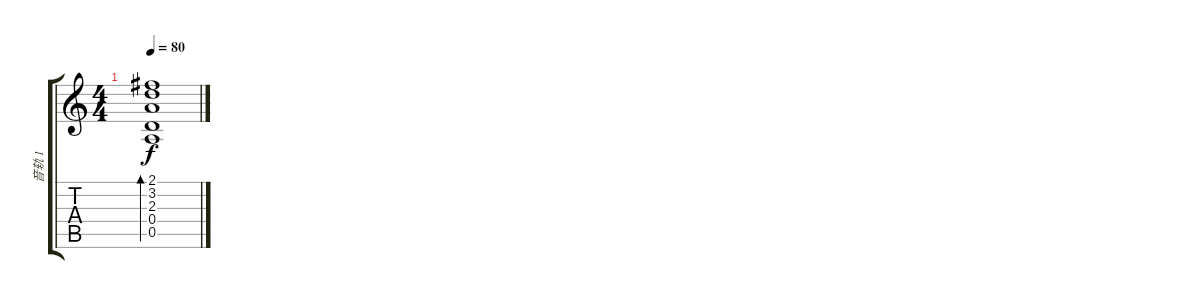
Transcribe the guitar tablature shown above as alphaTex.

\track ("音轨 1" "音轨 1") {instrument acousticguitarsteel}
\staff {score tabs}
\tuning (E4 B3 G3 D3 A2 E2) {hide}
\ts (4 4)
\tempo 80
\clef g2
\ks c
(2.1 3.2 2.3 0.4 0.5).1{bd 480 dy f}
